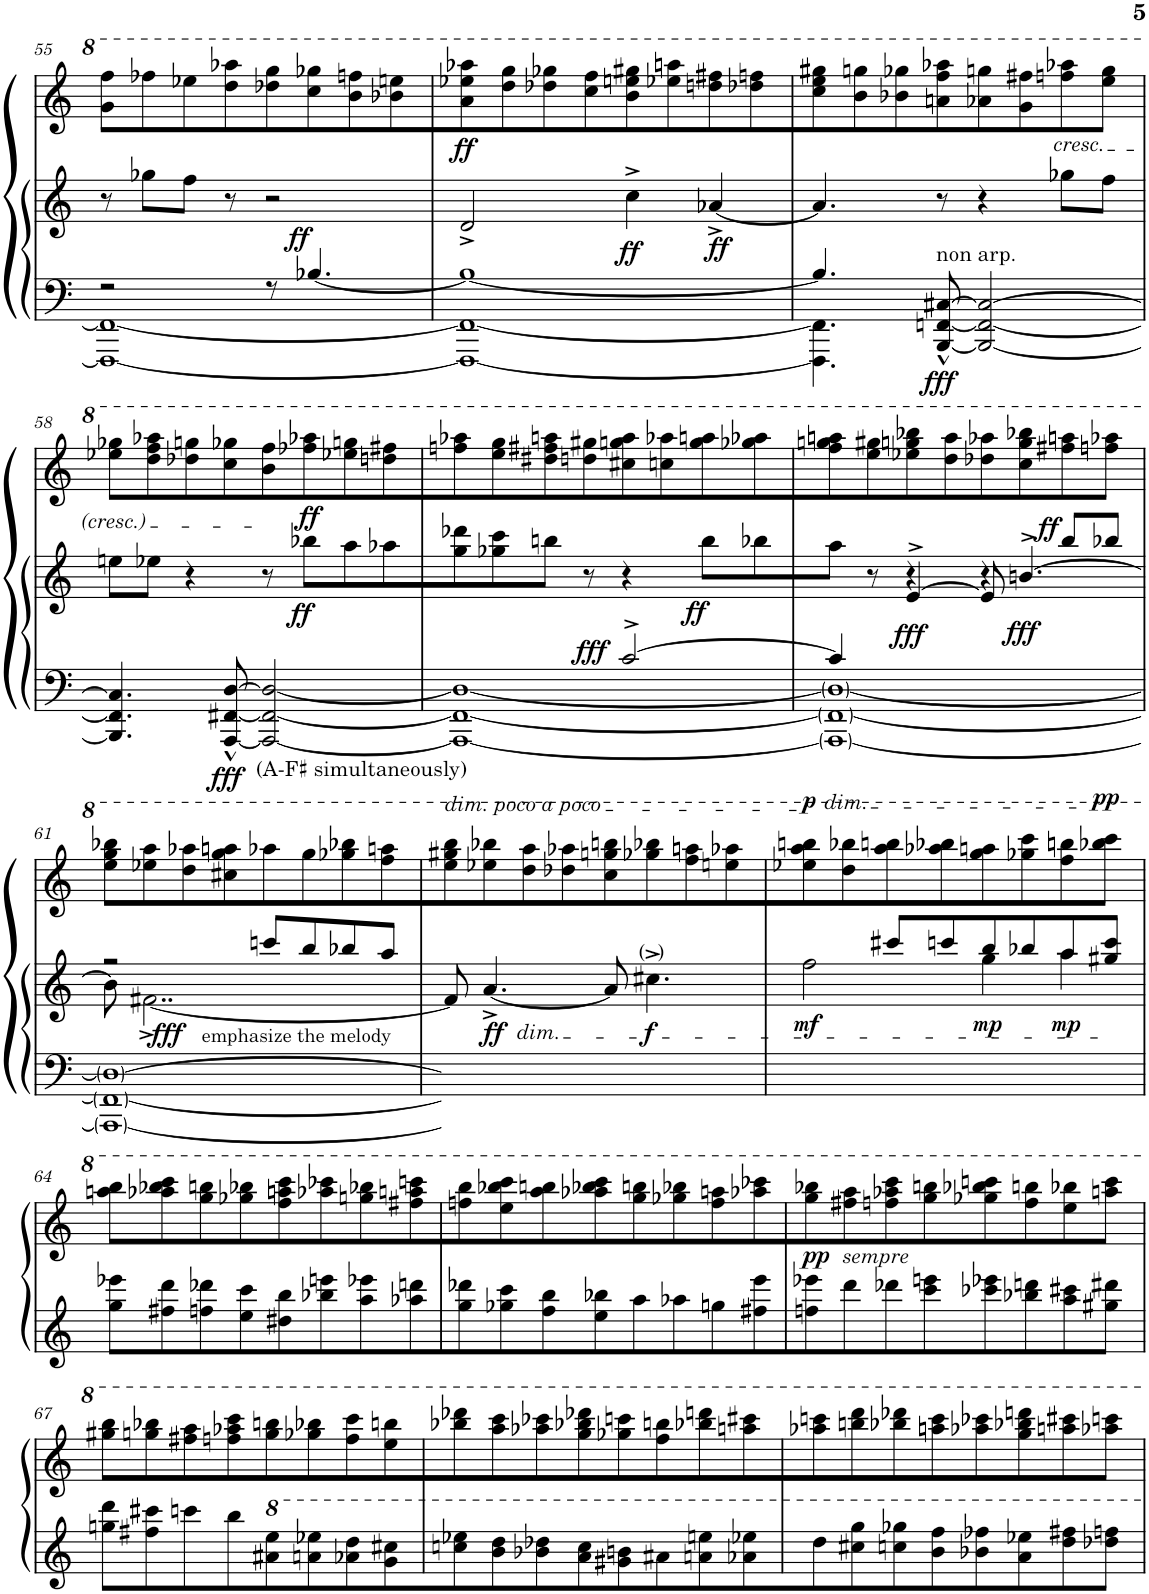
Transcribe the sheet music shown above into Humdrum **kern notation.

**kern	**kern	**kern	**kern	**dynam
*part1	*part1	*part1	*part1	*part1
*staff4	*staff3	*staff2	*staff1	*staff1/2/3/4
*I"Piano	*	*	*	*
*I'Pno.	*	*	*	*
!!LO:PB:g=z
*clefF4	*clefG2	*clefG2	*clefG2	*
*k[]	*k[]	*k[]	*k[]	*
*M4/4	*M4/4	*M4/4	*M4/4	*
=55	=55	=55	=55	=55
*^	*	*	*	*
2r	1FFF#_ 1FF#_	8r	8gg\ 8fff\L	1r	.
.	.	8gg-X\L	8fff-X\	.	.
.	.	8ff\J	8eee-X\	.	.
.	.	8r	8ddd\ 8aaa-X\	.	.
8r	.	2r	8ddd-X\ 8ggg\	.	.
!	!	!	!	!	!LO:DY:a=4
[<4.B-X/	.	.	8ccc\ 8ggg-X\	.	ff
.	.	.	8bb\ 8fffn\	.	.
.	.	.	8bb-X\ 8eeen\	.	.
=56	=56	=56	=56	=56	=56
!	!	!	!	!	!LO:DY:b=2
1B-_	1FFF#_ 1FF#_	2d^/	8aa\ 8eee-X\ 8aaa-X\	1r	ff
.	.	.	8ddd\ 8ggg\	.	.
.	.	.	8ddd-X\ 8ggg-X\	.	.
.	.	.	8ccc\ 8fff\	.	.
!	!	!	!	!	!LO:DY:b=3
.	.	4cc^\	8bb\ 8eeen\ 8ggg#X\	.	ff
.	.	.	8eee-X\ 8aaan\	.	.
!	!	!	!	!	!LO:DY:b=3
.	.	[4a-X^/	8dddn\ 8fff#X\	.	ff
.	.	.	8ddd-X\ 8fffn\	.	.
=57	=57	=57	=57	=57	=57
4.B-/]	4.FFF#\] 4.FF#\]	4.a-/]	8ccc\ 8eee\ 8ggg#X\	1r	.
.	.	.	8bb\ 8gggn\	.	.
.	.	.	8bb-X\ 8ggg-X\	.	.
!LO:TX:a:t=non arp.	!	!	!	!	!
!	!	!	!	!	!LO:DY:b=4
[8BBB/^^ [8FFn/^^ [8C#X/^^	2ryy	8r	8aan\ 8fff\ 8aaa-X\	.	fff
2BBB/_ 2FF/_ 2C#/_	.	4r	8aa-X\ 8gggn\	.	.
.	.	.	8gg\ 8fff#X\	.	.
!	!	!	!LO:TX:b:i:t=cresc.	!	!
.	.	8gg-X\L	8fffn\ 8aaa-X\	.	.
.	8ryy	8ff\J	8eee\ 8ggg\J	.	.
*v	*v	*	*	*	*
!!LO:LB:g=z
=58	=58	=58	=58	=58
4.BBB/] 4.FF/] 4.C#/]	8een\L	8eee-X\ 8ggg-X\L	1r	.
.	8ee-X\J	8ddd\ 8fff\ 8aaa-X\	.	.
.	4r	8ddd-X\ 8gggn\	.	.
!	!	!	!	!LO:DY:b=4
[8AAA/^^ [8FF#X/^^ [8D/^^	.	8ccc\ 8ggg-X\	.	fff
!LO:TX:b:t=(A-F♯ simultaneously)	!	!	!	!
2AAA/_ 2FF#/_ 2D/_	8r	8bb\ 8fff\	.	.
!	!	!	!	!LO:DY:b=3
!	!	!	!	!LO:DY:n=1:b=2
.	8bb-X\L	8fff-X\ 8aaa-X\	.	ff ff
.	8aa\	8eee-X\ 8gggn\	.	.
.	8aa-X\	8dddn\ 8fff#X\	.	.
=59	=59	=59	=59	=59
*^	*	*	*	*
2ryy	1AAA_ 1FF#_ 1D_	8gg\ 8ddd-X\	8fffn\ 8aaa-X\	1r	.
.	.	8gg-X\ 8ccc\	8eee\ 8ggg\	.	.
.	.	8bbn\J	8ddd#X\ 8fff#X\ 8aaan\	.	.
.	.	8r	8dddn\ 8ggg#X\	.	.
!	!	!	!	!	!LO:DY:a=4
[2c^/	.	4r	8ccc#X\ 8gggn\ 8aaa\	.	fff
.	.	.	8cccn\ 8aaa-X\	.	.
!	!	!	!	!	!LO:DY:b=3
.	.	8bb\L	8ggg\ 8aaan\	.	ff
.	.	8bb-X\	8ggg-X\ 8aaa-X\	.	.
=60	=60	=60	=60	=60	=60
*	*^	*^	*	*	*
4c/]	1AAA_ 1FF#_ 1D_	2ryy	4ryy	8aa\J	8fff\ 8gggn\ 8aaan\	1r	.
.	.	.	.	8r	8eee\ 8ggg#X\	.	.
!	!	!	!	!	!	!	!LO:DY:a=4
2.ryy	.	.	[4e^/	4r	8eee-X\ 8gggn\ 8bbb-X\	.	fff
.	.	.	.	.	8ddd\ 8aaa\	.	.
.	.	8ryy	8e/]	4r	8ddd-X\ 8aaa-X\	.	.
!	!	!	!	!	!	!	!LO:DY:a=4
.	.	4.ryy	[4.bn^/	.	8ccc\ 8ggg\ 8bbb-X\	.	fff
!	!	!	!	!	!	!	!LO:DY:a=3
.	.	.	.	8bb/L	8fff#X\ 8aaan\	.	ff
.	.	.	.	8bb-X/J	8fffn\ 8aaa-X\J	.	.
!!LO:LB:g=z
=61	=61	=61	=61	=61	=61	=61	=61
!	!	!	!	!	!	!	!LO:DY:a=4
*v	*v	*v	*	*	*	*	*
1AAA_ 1FF#_ 1D_	8b\]	2r	8eee\ 8ggg\ 8bbb-X\L	1r	fff
!	!LO:TX:b:t=emphasize the melody	!	!	!	!
.	[2..f#X^\	.	8eee-X\ 8aaa\	.	.
.	.	.	8ddd\ 8aaa-X\	.	.
.	.	.	8ccc#X\ 8ggg\ 8aaan\	.	.
.	.	8cccn/L	8aaa-X\	.	.
.	.	8bb/	8ggg\	.	.
.	.	8bb-X/	8ggg-X\ 8bbb-X\	.	.
.	.	8aa/J	8fff\ 8aaan\	.	.
=62	=62	=62	=62	=62	=62
!	!	!	!LO:TX:a:i:t=dim. poco a poco	!	!
*	*v	*v	*	*	*
1AAA] 1FF#] 1D]	8f#/]	8eee\ 8ggg#X\ 8bbb\	1r	.
!	!LO:TX:b:i:t=dim.	!	!	!
!	!	!	!	!LO:DY:b=3
.	[4.a^/	8eee-X\ 8bbb-X\	.	ff
.	.	8ddd\ 8aaa\	.	.
.	.	8ddd-X\ 8aaa-X\	.	.
.	8a/]	8ccc\ 8gggn\ 8bbbn\	.	.
!	!LO:TX:a:t=(  )	!	!	!
!	!	!	!	!LO:DY:b=3
.	4.cc#X^\	8ggg-X\ 8bbb-X\	.	f
.	.	8fff\ 8aaan\	.	.
.	.	8eeen\ 8aaa-X\	.	.
=63	=63	=63	=63	=63
*	*^	*	*	*
!	!	!	!	!	!LO:DY:b=3
!	!	!	!	!	!LO:DY:n=1:a=2
1ryy	2ff\	4ryy	8eee-X\ 8aaa\ 8bbbn\	1r	mf p
!	!	!	!LO:TX:a:i:t=dim.	!	!
.	.	.	8ddd\ 8bbb-X\	.	.
.	.	8ccc#X/L	8aaa\ 8bbbn\	.	.
.	.	8cccn/	8aaa-X\ 8bbb-X\	.	.
!	!	!	!	!	!LO:DY:n=2:b=3
.	4gg\	8bb/	8ggg\ 8aaan\	.	mp
.	.	8bb-X/	8ggg-X\ 8cccc\	.	.
!	!	!	!	!	!LO:DY:n=3:b=3
.	4aa\	8aa/	8fff\ 8bbbn\	.	mp
!	!	!	!	!	!LO:DY:n=4:a=2
.	.	8gg#X/ 8ccc/J	8bbb-X\ 8cccc\J	.	pp
*	*v	*v	*	*	*
!!LO:LB:g=z
=64	=64	=64	=64	=64
1r	8gg\ 8eee-X\L	8aaan\ 8bbb\L	1r	.
.	8ff#X\ 8ddd\	8aaa-X\ 8bbb-X\ 8cccc\	.	.
.	8ffn\ 8ddd-X\	8ggg\ 8bbbn\	.	.
.	8ee\ 8ccc\	8ggg-X\ 8bbb-X\	.	.
.	8dd#X\ 8bb\	8fff\ 8aaan\ 8cccc\	.	.
.	8bb-X\ 8eeen\	8aaa-X\ 8cccc-X\	.	.
.	8aa\ 8eee-X\	8gggn\ 8bbb-X\	.	.
.	8aa-X\ 8dddn\	8fff#X\ 8aaan\ 8ccccn\	.	.
=65	=65	=65	=65	=65
1r	8gg\ 8ddd-X\	8fffn\ 8bbb\	1r	.
.	8gg-X\ 8ccc\	8eee\ 8bbb-X\ 8cccc\	.	.
.	8ff\ 8bb\	8aaa\ 8bbbn\	.	.
.	8ee\ 8bb-X\	8aaa-X\ 8bbb-X\ 8cccc\	.	.
.	8aa\	8ggg\ 8bbbn\	.	.
.	8aa-X\	8ggg-X\ 8bbb-X\	.	.
.	8ggn\	8fff\ 8aaan\	.	.
.	8ff#X\ 8eee\	8aaa-X\ 8cccc-X\	.	.
=66	=66	=66	=66	=66
!	!	!	!	!LO:DY:b=2
1r	8ffn\ 8eee-X\	8ggg\ 8bbb-X\	1r	pp
!	!	!LO:TX:b:i:t=sempre	!	!
.	8ddd\	8fff#X\ 8aaa\	.	.
.	8ddd-X\	8fffn\ 8aaa-X\ 8cccc\	.	.
.	8ccc\ 8eeen\	8ggg\ 8bbbn\	.	.
.	8ccc-X\ 8eee-X\	8ggg-X\ 8bbb-X\ 8ccccn\	.	.
.	8bb-X\ 8dddn\	8fff\ 8bbbn\	.	.
.	8aa\ 8ccc#X\	8eee\ 8bbb-X\	.	.
.	8gg#X\ 8ddd#X\J	8aaan\ 8cccc\J	.	.
!!LO:LB:g=z
=67	=67	=67	=67	=67
1r	8ggn\ 8ddd\L	8ggg#X\ 8bbb\L	1r	.
.	8ff#X\ 8ccc#X\	8gggn\ 8bbb-X\	.	.
.	8cccn\	8fff#X\ 8aaa\	.	.
.	8bb\	8fffn\ 8aaa-X\ 8cccc\	.	.
.	8aa#X\ 8eee\	8ggg\ 8bbbn\	.	.
.	8aan\ 8eee-X\	8ggg-X\ 8bbb-X\	.	.
.	8aa-X\ 8ddd\	8fff\ 8cccc\	.	.
.	8gg\ 8ccc#X\	8eee\ 8bbbn\	.	.
=68	=68	=68	=68	=68
1r	8cccn\ 8eee-X\	8bbb-X\ 8dddd-X\	1r	.
.	8bb\ 8ddd\	8aaa\ 8cccc\	.	.
.	8bb-X\ 8ddd-X\	8aaa-X\ 8cccc-X\	.	.
.	8aa\ 8ccc\	8ggg\ 8bbb-X\ 8dddd-X\	.	.
.	8gg#X\ 8bbn\	8ggg-X\ 8ccccn\	.	.
.	8aa#X\	8fff\ 8bbbn\	.	.
.	8aan\ 8eeen\	8bbb-X\ 8ddddn\	.	.
.	8aa-X\ 8eee-X\	8aaan\ 8cccc#X\	.	.
=69	=69	=69	=69	=69
1r	8ddd\	8aaa-X\ 8ccccn\	1r	.
.	8ccc#X\ 8ggg\	8bbbn\ 8dddd\	.	.
.	8cccn\ 8ggg-X\	8bbb-X\ 8dddd-X\	.	.
.	8bb\ 8fff\	8aaan\ 8cccc\	.	.
.	8bb-X\ 8fff-X\	8aaa-X\ 8cccc-X\	.	.
.	8aa\ 8eee-X\	8ggg\ 8bbb-X\ 8ddddn\	.	.
.	8ddd\ 8fff#X\	8aaan\ 8cccc#X\	.	.
.	8ddd-X\ 8fffn\J	8aaa-X\ 8ccccn\J	.	.
=	=	=	=	=
*-	*-	*-	*-	*-
